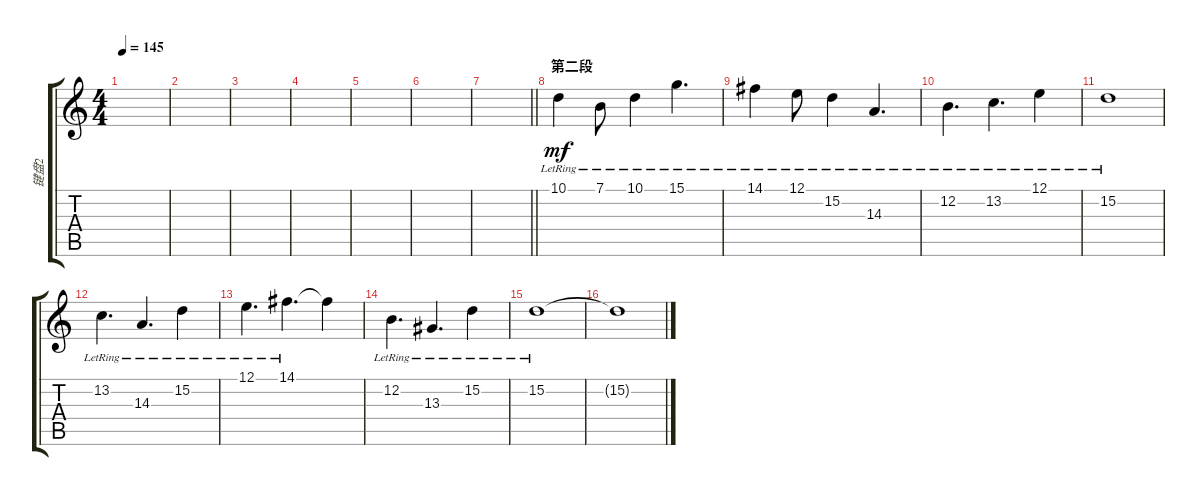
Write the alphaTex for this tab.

\track ("键盘2" "键盘2") {instrument glockenspiel}
\staff {score tabs}
\tuning (E4 B3 G3 D3 A2 E2) {hide}
\ts (4 4)
\tempo 145
\clef g2
\ks c
|
|
|
|
|
|
\barLineRight lightlight
|
\section ("" "第二段")
10.1{lr}.4{dy mf} 7.1{lr}.8 10.1{lr}.4 15.1{lr}.4{d} |
14.1{lr}.4 12.1{lr}.8 15.2{lr}.4 14.3{lr}.4{d} |
12.2{lr}.4{d} 13.2{lr}.4{d} 12.1{lr}.4 |
15.2{lr}.1 |
13.2{lr}.4{d} 14.3{lr}.4{d} 15.2{lr}.4 |
12.1{lr}.4{d} 14.1{lr}.4{d} 14.1{t}.4 |
12.2{lr}.4{d} 13.3{lr}.4{d} 15.2{lr}.4 |
15.2{lr}.1 |
15.2{t}.1
